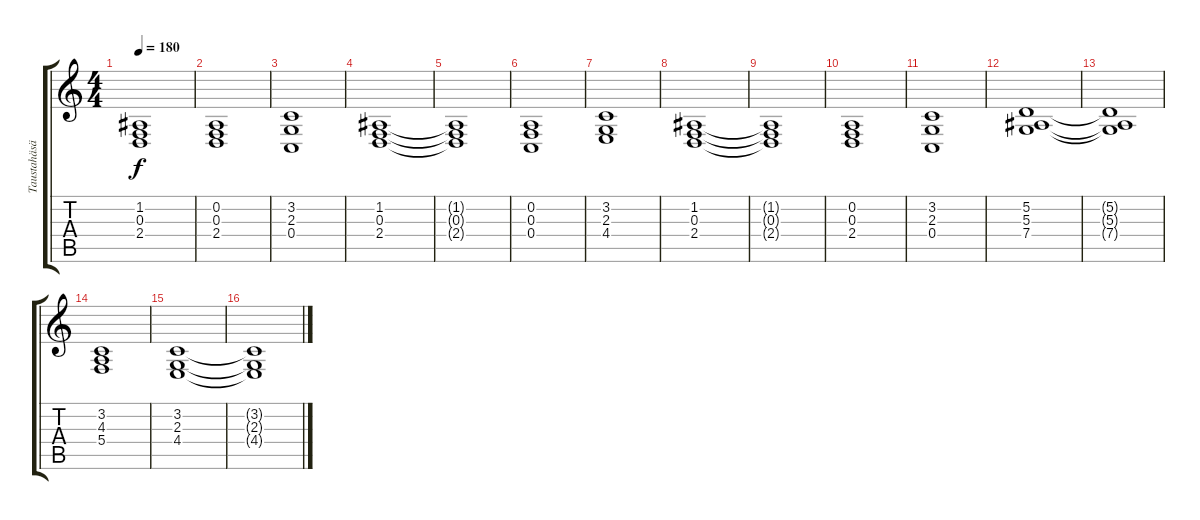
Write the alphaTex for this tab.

\track ("Taustahäsänä" "Taustahäsä") {instrument fx4atmosphere}
\staff {score tabs}
\tuning (D4 A3 F3 C3 G2 D2) {hide}
\ts (4 4)
\tempo 180
\clef g2
\ks c
(1.2{t} 0.3{t} 2.4{t}).1{dy f} |
(0.2 0.3 2.4).1 |
(3.2 2.3 0.4).1 |
(1.2 0.3 2.4).1 |
(1.2{t} 0.3{t} 2.4{t}).1 |
(0.2 0.3 0.4).1 |
(3.2 2.3 4.4).1 |
(1.2 0.3 2.4).1 |
(1.2{t} 0.3{t} 2.4{t}).1 |
(0.2 0.3 2.4).1 |
(3.2 2.3 0.4).1 |
(5.2 5.3 7.4).1 |
(5.2{t} 5.3{t} 7.4{t}).1 |
(3.2 4.3 5.4).1 |
(3.2 2.3 4.4).1 |
(3.2{t} 2.3{t} 4.4{t}).1
